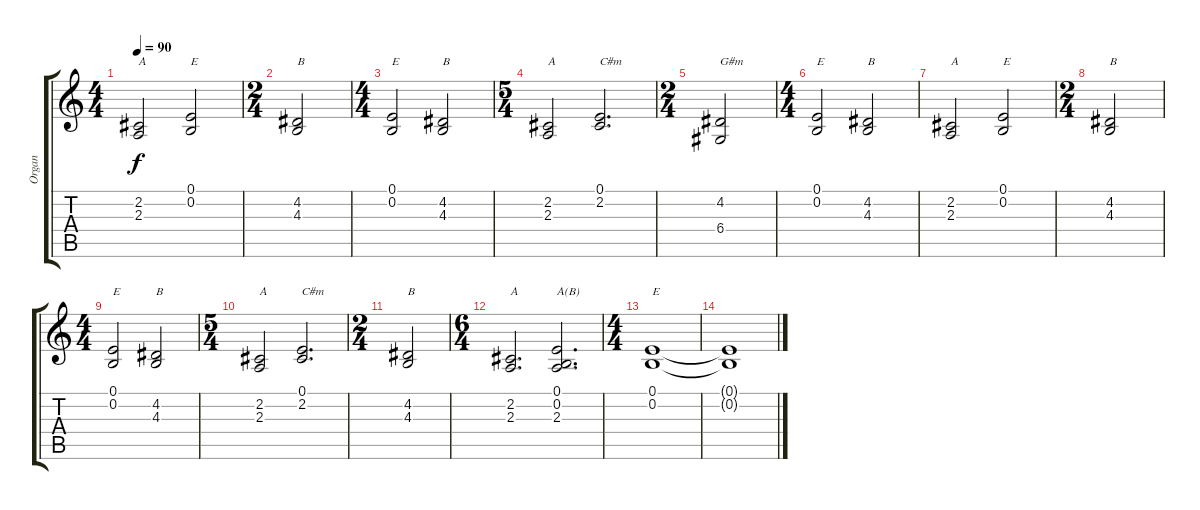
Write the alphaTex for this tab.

\track ("Organ" "Organ") {instrument percussiveorgan}
\staff {score tabs}
\tuning (E4 B3 G3 D3 A2 E2) {hide}
\ts (4 4)
\tempo 90
\clef g2
\ks c
(2.2 2.3).2{txt "A" dy f} (0.1 0.2).2{txt "E"} |
\ts (2 4)
(4.2 4.3).2{txt "B"} |
\ts (4 4)
(0.1 0.2).2{txt "E"} (4.2 4.3).2{txt "B"} |
\ts (5 4)
(2.2 2.3).2{txt "A"} (0.1 2.2).2{d txt "C#m"} |
\ts (2 4)
(4.2 6.4).2{txt "G#m"} |
\ts (4 4)
(0.1 0.2).2{txt "E"} (4.2 4.3).2{txt "B"} |
(2.2 2.3).2{txt "A"} (0.1 0.2).2{txt "E"} |
\ts (2 4)
(4.2 4.3).2{txt "B"} |
\ts (4 4)
(0.1 0.2).2{txt "E"} (4.2 4.3).2{txt "B"} |
\ts (5 4)
(2.2 2.3).2{txt "A"} (0.1 2.2).2{d txt "C#m"} |
\ts (2 4)
(4.2 4.3).2{txt "B"} |
\ts (6 4)
(2.2 2.3).2{d txt "A"} (0.1 0.2 2.3).2{d txt "A(B)"} |
\ts (4 4)
(0.1 0.2).1{txt "E"} |
(0.1{t} 0.2{t}).1
